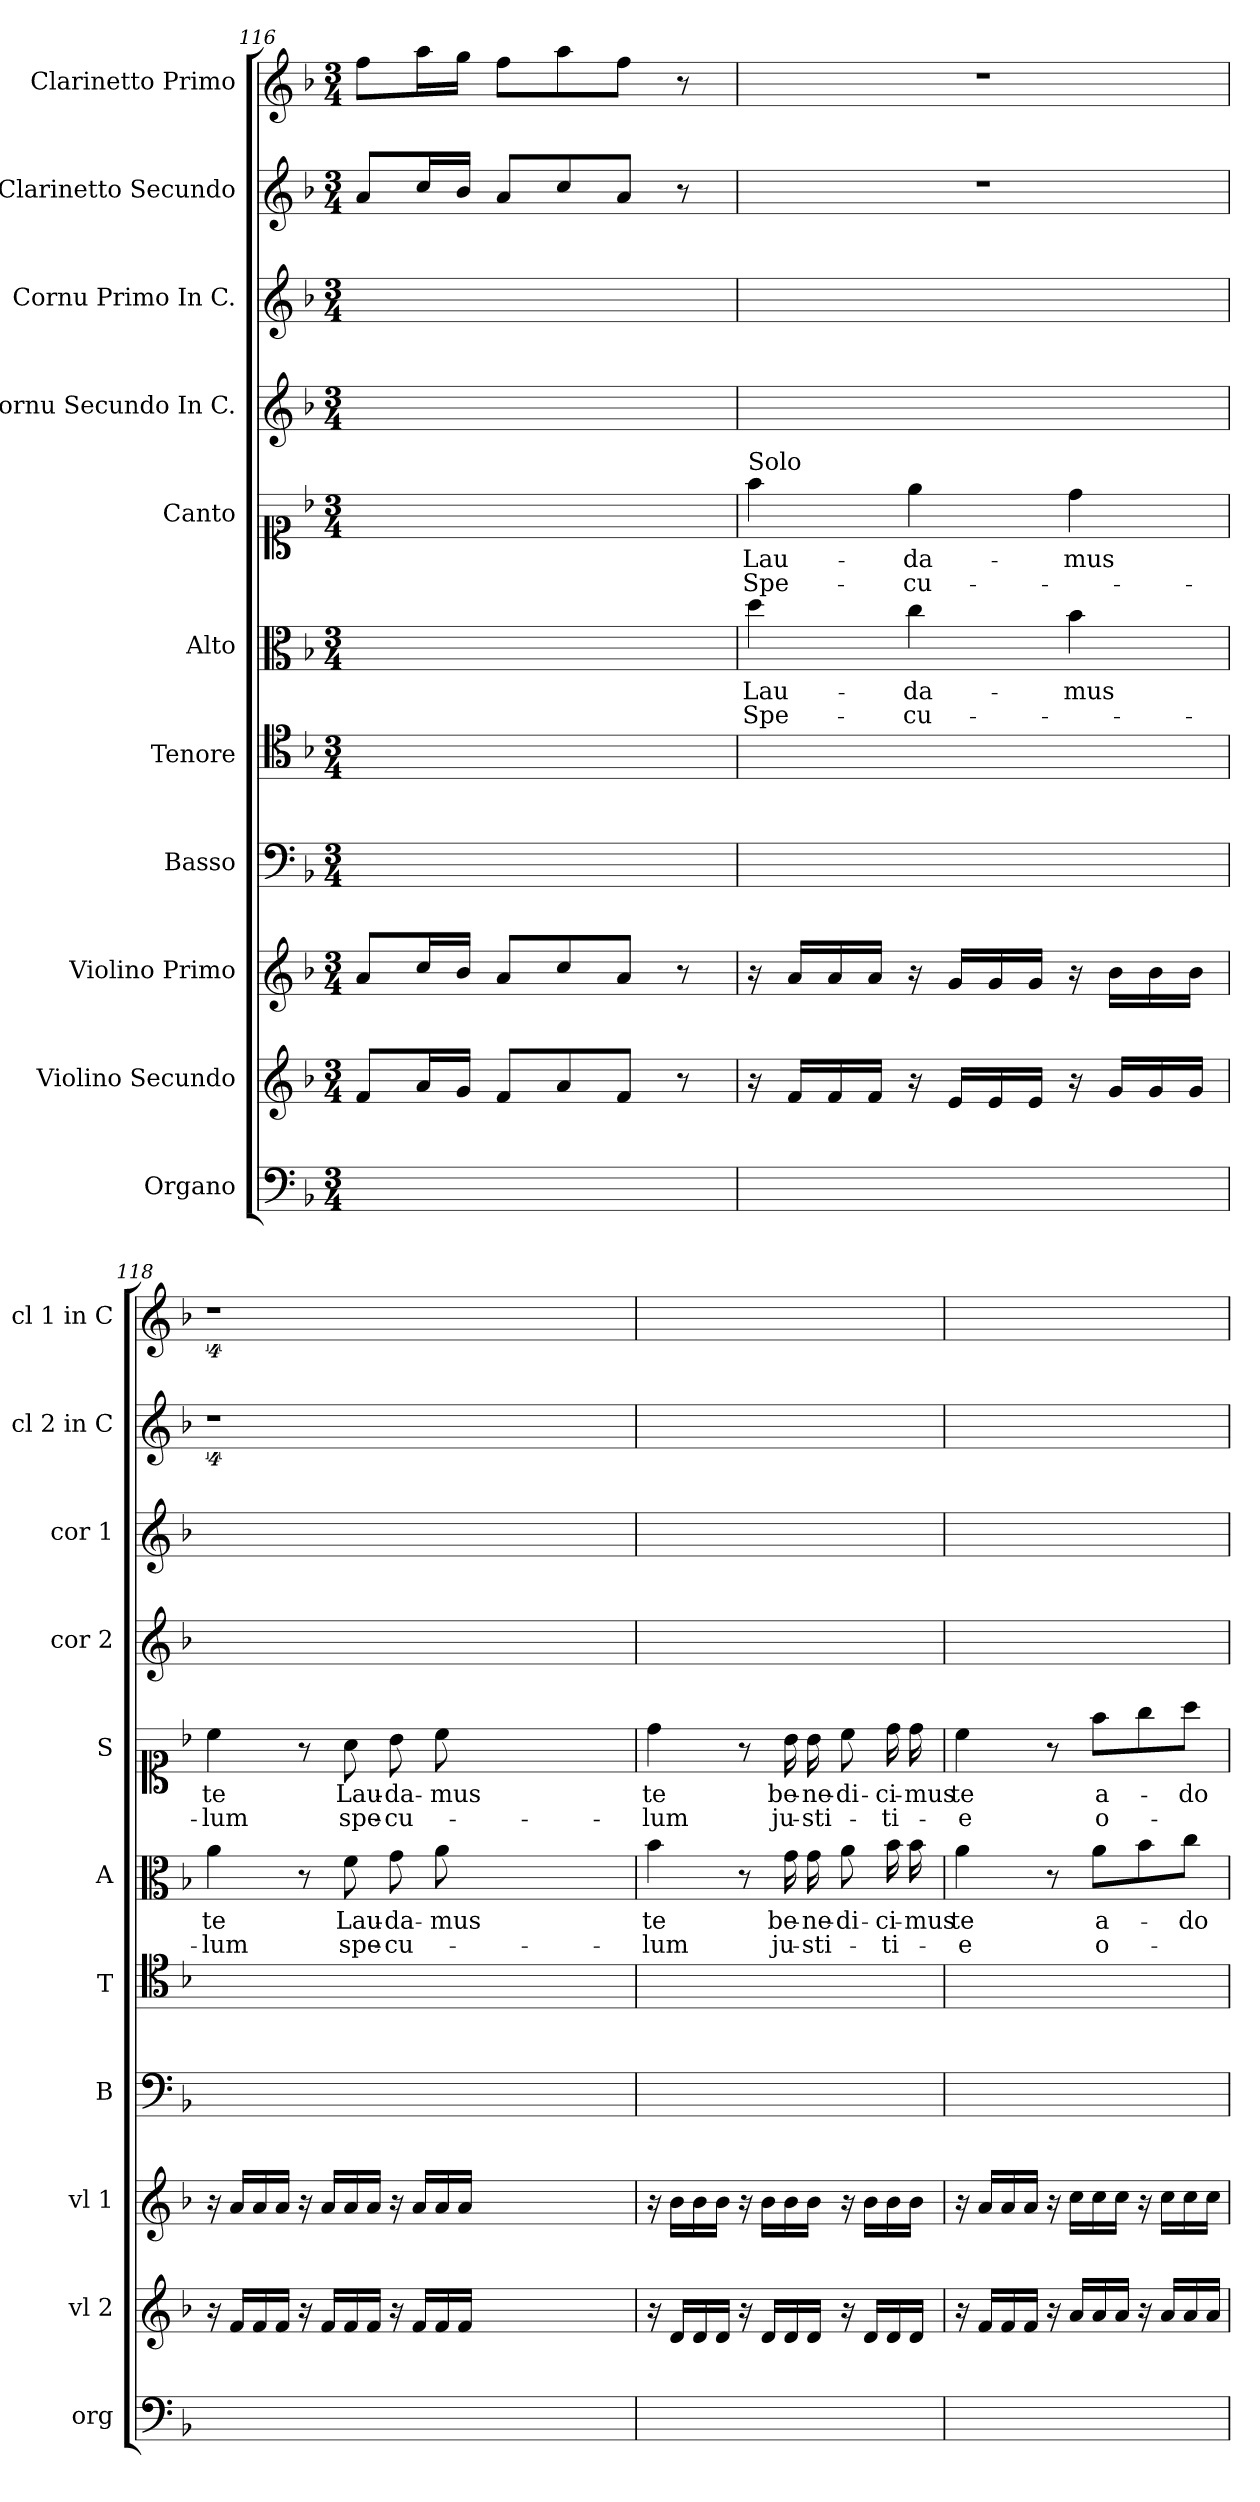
**kern	**kern	**kern	**kern	**kern	**kern	**text	**text	**kern	**text	**text	**kern	**kern	**kern	**kern
*part11	*part10	*part9	*part8	*part7	*part6	*part6	*part6	*part5	*part5	*part5	*part4	*part3	*part2	*part1
*staff11	*staff10	*staff9	*staff8	*staff7	*staff6	*staff6	*staff6	*staff5	*staff5	*staff5	*staff4	*staff3	*staff2	*staff1
*I"Organo	*I"Violino Secundo	*I"Violino Primo	*I"Basso	*I"Tenore	*I"Alto	*	*	*I"Canto	*	*	*I"Cornu Secundo In C.	*I"Cornu Primo In C.	*I"Clarinetto Secundo	*I"Clarinetto Primo
*I'org	*I'vl 2	*I'vl 1	*I'B	*I'T	*I'A	*	*	*I'S	*	*	*I'cor 2	*I'cor 1	*I'cl 2 in C	*I'cl 1 in C
*clefF4	*clefG2	*clefG2	*clefF4	*clefC4	*clefC3	*	*	*clefC1	*	*	*clefG2	*clefG2	*clefG2	*clefG2
*k[b-]	*k[b-]	*k[b-]	*k[b-]	*k[b-]	*k[b-]	*	*	*k[b-]	*	*	*k[b-]	*k[b-]	*k[b-]	*k[b-]
*M3/4	*M3/4	*M3/4	*M3/4	*M3/4	*M3/4	*	*	*M3/4	*	*	*M3/4	*M3/4	*M3/4	*M3/4
=116	=116	=116	=116	=116	=116	=116	=116	=116	=116	=116	=116	=116	=116	=116
2.ryy	8f/L	8a/L	2.ryy	2.ryy	2.ryy	.	.	2.ryy	.	.	2.ryy	2.ryy	8a/L	8ff\L
.	16a/L	16cc/L	.	.	.	.	.	.	.	.	.	.	16cc/L	16aa\L
.	16g/JJ	16b-/JJ	.	.	.	.	.	.	.	.	.	.	16b-/JJ	16gg\JJ
.	8f/L	8a/L	.	.	.	.	.	.	.	.	.	.	8a/L	8ff\L
.	8a/	8cc/	.	.	.	.	.	.	.	.	.	.	8cc/	8aa\
.	8f/J	8a/J	.	.	.	.	.	.	.	.	.	.	8a/J	8ff\J
.	8r	8r	.	.	.	.	.	.	.	.	.	.	8r	8r
=117	=117	=117	=117	=117	=117	=117	=117	=117	=117	=117	=117	=117	=117	=117
!	!	!	!	!	!	!	!	!LO:TX:a:t=Solo	!	!	!	!	!	!
2.ryy	16r	16r	2.ryy	2.ryy	4dd\	Lau-	Spe-	4ff\	Lau-	Spe-	2.ryy	2.ryy	2.r	2.r
.	16f/LL	16a/LL	.	.	.	.	.	.	.	.	.	.	.	.
.	16f/	16a/	.	.	.	.	.	.	.	.	.	.	.	.
.	16f/JJ	16a/JJ	.	.	.	.	.	.	.	.	.	.	.	.
.	16r	16r	.	.	4cc\	-da-	-cu-	4ee\	-da-	-cu-	.	.	.	.
.	16e/LL	16g/LL	.	.	.	.	.	.	.	.	.	.	.	.
.	16e/	16g/	.	.	.	.	.	.	.	.	.	.	.	.
.	16e/JJ	16g/JJ	.	.	.	.	.	.	.	.	.	.	.	.
.	16r	16r	.	.	4b-\	-mus	.	4dd\	-mus	.	.	.	.	.
.	16g/LL	16b-\LL	.	.	.	.	.	.	.	.	.	.	.	.
.	16g/	16b-\	.	.	.	.	.	.	.	.	.	.	.	.
.	16g/JJ	16b-\JJ	.	.	.	.	.	.	.	.	.	.	.	.
=118	=118	=118	=118	=118	=118	=118	=118	=118	=118	=118	=118	=118	=118	=118
2.ryy	16r	16r	2.ryy	2.ryy	4a\	te	-lum	4cc\	te	-lum	2.ryy	2.ryy	4%9r	4%9r
.	16f/LL	16a/LL	.	.	.	.	.	.	.	.	.	.	.	.
.	16f/	16a/	.	.	.	.	.	.	.	.	.	.	.	.
.	16f/JJ	16a/JJ	.	.	.	.	.	.	.	.	.	.	.	.
.	16r	16r	.	.	8r	.	.	8r	.	.	.	.	.	.
.	16f/LL	16a/LL	.	.	.	.	.	.	.	.	.	.	.	.
.	16f/	16a/	.	.	8f\	Lau-	spe-	8a\	Lau-	spe-	.	.	.	.
.	16f/JJ	16a/JJ	.	.	.	.	.	.	.	.	.	.	.	.
.	16r	16r	.	.	8g\	-da-	-cu-	8b-\	-da-	-cu-	.	.	.	.
.	16f/LL	16a/LL	.	.	.	.	.	.	.	.	.	.	.	.
.	16f/	16a/	.	.	8a\	-mus	.	8cc\	-mus	.	.	.	.	.
.	16f/JJ	16a/JJ	.	.	.	.	.	.	.	.	.	.	.	.
1.ryy	1.ryy	1.ryy	1.ryy	1.ryy	1.ryy	.	.	1.ryy	.	.	1.ryy	1.ryy	.	.
=119	=119	=119	=119	=119	=119	=119	=119	=119	=119	=119	=119	=119	=119	=119
2.ryy	16r	16r	2.ryy	2.ryy	4b-\	te	-lum	4dd\	te	-lum	2.ryy	2.ryy	2.ryy	2.ryy
.	16d/LL	16b-\LL	.	.	.	.	.	.	.	.	.	.	.	.
.	16d/	16b-\	.	.	.	.	.	.	.	.	.	.	.	.
.	16d/JJ	16b-\JJ	.	.	.	.	.	.	.	.	.	.	.	.
.	16r	16r	.	.	8r	.	.	8r	.	.	.	.	.	.
.	16d/LL	16b-\LL	.	.	.	.	.	.	.	.	.	.	.	.
.	16d/	16b-\	.	.	16g\	be-	ju-	16b-\	be-	ju-	.	.	.	.
.	16d/JJ	16b-\JJ	.	.	16g\	-ne-	-sti-	16b-\	-ne-	-sti-	.	.	.	.
.	16r	16r	.	.	8a\	-di-	.	8cc\	-di-	.	.	.	.	.
.	16d/LL	16b-\LL	.	.	.	.	.	.	.	.	.	.	.	.
.	16d/	16b-\	.	.	16b-\	-ci-	-ti-	16dd\	-ci-	-ti-	.	.	.	.
.	16d/JJ	16b-\JJ	.	.	16b-\	-mus	.	16dd\	-mus	.	.	.	.	.
=120	=120	=120	=120	=120	=120	=120	=120	=120	=120	=120	=120	=120	=120	=120
2.ryy	16r	16r	2.ryy	2.ryy	4a\	te	-e	4cc\	te	-e	2.ryy	2.ryy	2.ryy	2.ryy
.	16f/LL	16a/LL	.	.	.	.	.	.	.	.	.	.	.	.
.	16f/	16a/	.	.	.	.	.	.	.	.	.	.	.	.
.	16f/JJ	16a/JJ	.	.	.	.	.	.	.	.	.	.	.	.
.	16r	16r	.	.	8r	.	.	8r	.	.	.	.	.	.
.	16a/LL	16cc\LL	.	.	.	.	.	.	.	.	.	.	.	.
.	16a/	16cc\	.	.	8a\L	a-	o-	8ff\L	a-	o-	.	.	.	.
.	16a/JJ	16cc\JJ	.	.	.	.	.	.	.	.	.	.	.	.
.	16r	16r	.	.	8b-\	.	.	8gg\	.	.	.	.	.	.
.	16a/LL	16cc\LL	.	.	.	.	.	.	.	.	.	.	.	.
.	16a/	16cc\	.	.	8cc\J	-do-	.	8aa\J	-do-	.	.	.	.	.
.	16a/JJ	16cc\JJ	.	.	.	.	.	.	.	.	.	.	.	.
=	=	=	=	=	=	=	=	=	=	=	=	=	=	=
*-	*-	*-	*-	*-	*-	*-	*-	*-	*-	*-	*-	*-	*-	*-
